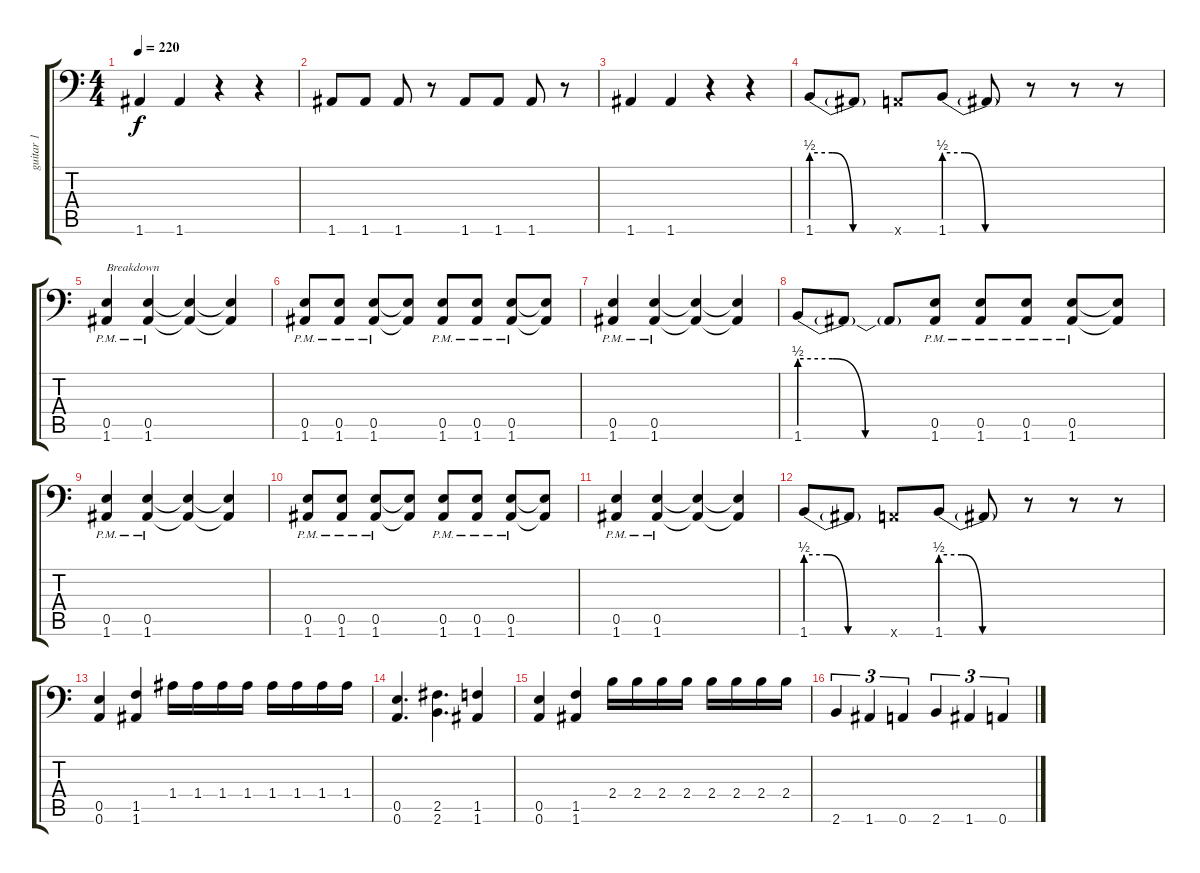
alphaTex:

\track ("guitar 1" "guitar 1") {instrument overdrivenguitar}
\staff {score tabs}
\tuning (B3 Gb3 D3 A2 E2 A1) {hide}
\ts (4 4)
\tempo 220
\clef f4
\ks c
1.6.4{dy f} 1.6.4 r.4 r.4 |
1.6.8 1.6.8 1.6.8 r.8 1.6.8 1.6.8 1.6.8 r.8 |
1.6.4 1.6.4 r.4 r.4 |
1.6{be (custom 0 2 15 2 30 0 60 0)}.8 1.6{t}.8 0.6{x}.8 1.6{be (custom 0 2 15 2 30 0 60 0)}.8 1.6{t}.8 r.8 r.8 r.8 |
(0.5{pm} 1.6{pm}).4{txt "Breakdown"} (0.5{pm} 1.6{pm}).4 (0.5{t} 1.6{t}).4 (0.5{t} 1.6{t}).4 |
(0.5{pm} 1.6{pm}).8 (0.5{pm} 1.6{pm}).8 (0.5{pm} 1.6{pm}).8 (0.5{t} 1.6{t}).8 (0.5{pm} 1.6{pm}).8 (0.5{pm} 1.6{pm}).8 (0.5{pm} 1.6{pm}).8 (0.5{t} 1.6{t}).8 |
(0.5{pm} 1.6{pm}).4 (0.5{pm} 1.6{pm}).4 (0.5{t} 1.6{t}).4 (0.5{t} 1.6{t}).4 |
1.6{be (custom 0 2 15 2 30 0 60 0)}.8 1.6{t}.8 1.6{t}.8 (0.5{pm} 1.6{pm}).8 (0.5{pm} 1.6{pm}).8 (0.5{pm} 1.6{pm}).8 (0.5{pm} 1.6{pm}).8 (0.5{t} 1.6{t}).8 |
(0.5{pm} 1.6{pm}).4 (0.5{pm} 1.6{pm}).4 (0.5{t} 1.6{t}).4 (0.5{t} 1.6{t}).4 |
(0.5{pm} 1.6{pm}).8 (0.5{pm} 1.6{pm}).8 (0.5{pm} 1.6{pm}).8 (0.5{t} 1.6{t}).8 (0.5{pm} 1.6{pm}).8 (0.5{pm} 1.6{pm}).8 (0.5{pm} 1.6{pm}).8 (0.5{t} 1.6{t}).8 |
(0.5{pm} 1.6{pm}).4 (0.5{pm} 1.6{pm}).4 (0.5{t} 1.6{t}).4 (0.5{t} 1.6{t}).4 |
1.6{be (custom 0 2 15 2 30 0 60 0)}.8 1.6{t}.8 0.6{x}.8 1.6{be (custom 0 2 15 2 30 0 60 0)}.8 1.6{t}.8 r.8 r.8 r.8 |
(0.5 0.6).4 (1.5 1.6).4 1.4.16 1.4.16 1.4.16 1.4.16 1.4.16 1.4.16 1.4.16 1.4.16 |
(0.5 0.6).4{d} (2.5 2.6).4{d} (1.5 1.6).4 |
(0.5 0.6).4 (1.5 1.6).4 2.4.16 2.4.16 2.4.16 2.4.16 2.4.16 2.4.16 2.4.16 2.4.16 |
2.6.4{tu (3 2)} 1.6.4{tu (3 2)} 0.6.4{tu (3 2)} 2.6.4{tu (3 2)} 1.6.4{tu (3 2)} 0.6.4{tu (3 2)}
